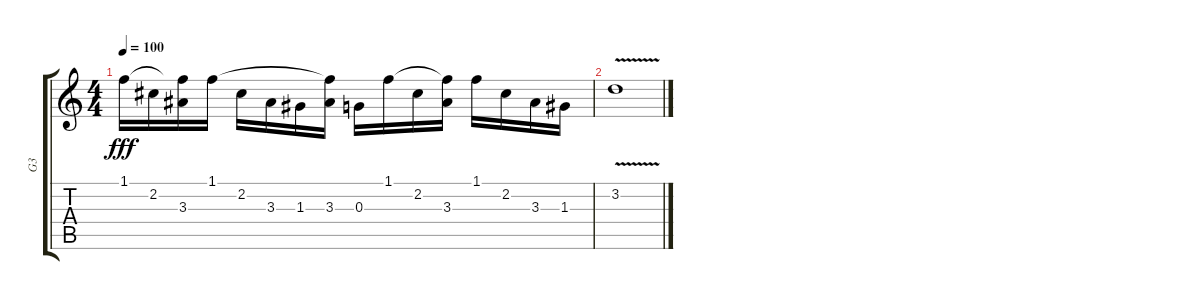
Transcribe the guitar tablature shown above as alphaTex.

\track ("G3" "G3") {instrument acousticguitarsteel}
\staff {score tabs}
\tuning (E4 B3 G3 D3 A2 E2) {hide}
\ts (4 4)
\tempo 100
\clef g2
\ks c
1.1.16{dy fff} 2.2.16 (1.1{t} 3.3).16 1.1.16 2.2.16 3.3.16 1.3.16 (1.1{t} 3.3).16 0.3.16 1.1.16 2.2.16 (1.1{t} 3.3).16 1.1.16 2.2.16 3.3.16 1.3.16 |
3.2{v}.1
